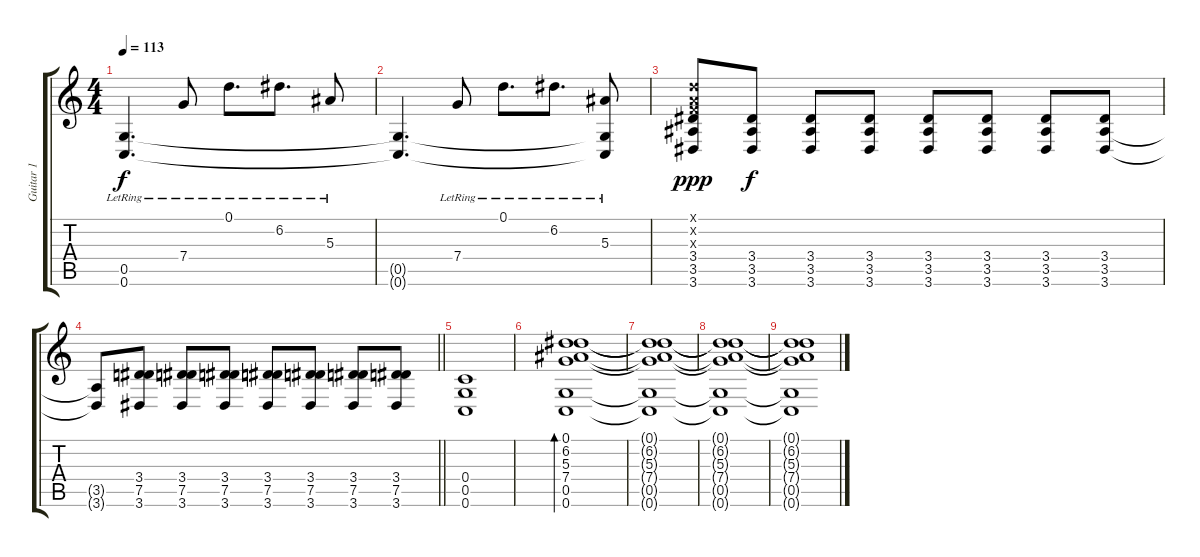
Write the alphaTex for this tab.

\track ("Guitar 1" "Guitar 1") {instrument overdrivenguitar}
\staff {score tabs}
\tuning (D4 A3 F3 C3 G2 C2) {hide}
\ts (4 4)
\tempo 113
\clef g2
\ks c
(0.5{lr} 0.6{lr}).4{d dy f} 7.4{lr}.8 0.1{lr}.8{d} 6.2{lr}.8{d} 5.3{lr}.8 |
(0.5{t} 0.6{t}).4{d} 7.4{lr}.8 0.1{lr}.8{d} 6.2{lr}.8{d} (5.3{lr} 0.5{t} 0.6{t}).8 |
(0.1{x} 0.2{x} 0.3{x} 3.4 3.5 3.6).8{dy ppp} (3.4 3.5 3.6).8{dy f} (3.4 3.5 3.6).8 (3.4 3.5 3.6).8 (3.4 3.5 3.6).8 (3.4 3.5 3.6).8 (3.4 3.5 3.6).8 (3.4 3.5 3.6).8 |
\barLineRight lightlight
(3.5{t} 3.6{t}).8 (3.4 7.5 3.6).8 (3.4 7.5 3.6).8 (3.4 7.5 3.6).8 (3.4 7.5 3.6).8 (3.4 7.5 3.6).8 (3.4 7.5 3.6).8 (3.4 7.5 3.6).8 |
(0.4 0.5 0.6).1 |
(0.1 6.2 5.3 7.4 0.5 0.6).1{bd 480 volume 0} |
(0.1{t} 6.2{t} 5.3{t} 7.4{t} 0.5{t} 0.6{t}).1 |
(0.1{t} 6.2{t} 5.3{t} 7.4{t} 0.5{t} 0.6{t}).1 |
(0.1{t} 6.2{t} 5.3{t} 7.4{t} 0.5{t} 0.6{t}).1
